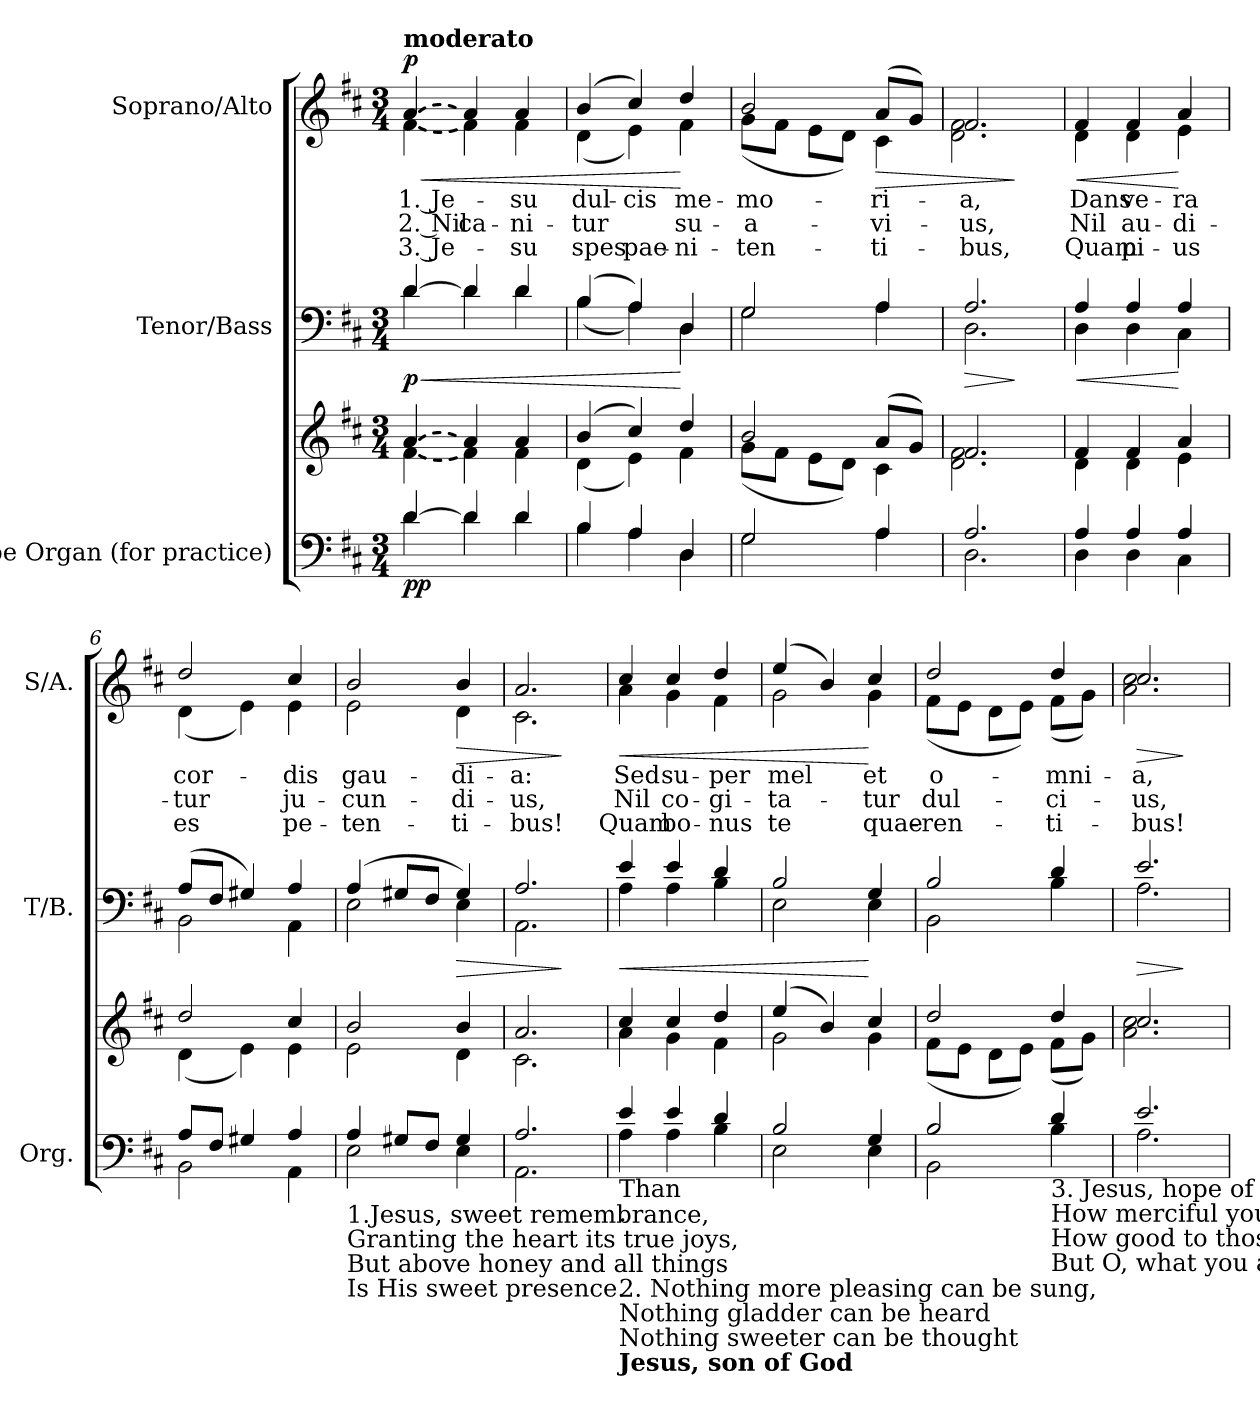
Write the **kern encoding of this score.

**kern	**kern	**dynam	**kern	**dynam	**kern	**text	**text	**text	**dynam
*part3	*part3	*part3	*part2	*part2	*part1	*part1	*part1	*part1	*part1
*staff4	*staff3	*staff3/4	*staff2	*staff2	*staff1	*staff1	*staff1	*staff1	*staff1
*I"Pipe Organ (for practice)	*	*	*I"Tenor/Bass	*	*I"Soprano/Alto	*	*	*	*
*I'Org.	*	*	*I'T/B.	*	*I'S/A.	*	*	*	*
*clefF4	*clefG2	*	*clefF4	*	*clefG2	*	*	*	*
*k[f#c#]	*k[f#c#]	*	*k[f#c#]	*	*k[f#c#]	*	*	*	*
*M3/4	*M3/4	*	*M3/4	*	*M3/4	*	*	*	*
=1	=1	=1	=1	=1	=1	=1	=1	=1	=1
*	*^	*	*	*	*^	*	*	*	*
!	!	!	!	!	!	!LO:TX:a:B:t=moderato	!	!	!	!	!
!	!	!	!	!LO:TX:a:Bi:t=pp	!	!	!	!	!	!	!
!LO:T:dash	!LO:T:dash	!LO:T:dash	!LO:DY:b=2	!LO:T:dash	!LO:HP:b	!LO:T:dash	!LO:T:dash	!LO:LY:b	!LO:LY:b	!LO:LY:b	!LO:HP:b
*^	*	*	*	*^	*	*	*	*	*	*	*
!	!	!	!	!LO:DY:n=1:b	!	!	!LO:DY:n=1:b	!	!	!	!	!	!LO:DY:n=1:b
[4d/	4d\	[4a/	[4f#\	p p	[4d/	4d\	< p	[4a/	[4f#\	1. Je-	2. Nil	3. Je-	< p
!	!	!	!	!	!	!	!	!	!	!	!LO:LY:b	!	!
4d/]	4d\	4a/]	4f#\]	.	4d/]	4d\	.	4a/]	4f#\]	.	ca-	.	.
!	!	!	!	!	!	!	!	!	!	!LO:LY:b	!LO:LY:b	!LO:LY:b	!
4d/	4d\	4a/	4f#\	.	4d/	4d\	.	4a/	4f#\	-su	-ni-	-su	.
=2	=2	=2	=2	=2	=2	=2	=2	=2	=2	=2	=2	=2	=2
!	!	!	!	!	!	!	!	!	!	!LO:LY:b	!LO:LY:b	!LO:LY:b	!
4B/	4B\	(>4b/	(<4d\	.	(>4B/	(<4B\	.	(>4b/	(<4d\	dul-	-tur	spes	.
!	!	!	!	!	!	!	!	!	!	!LO:LY:b	!	!LO:LY:b	!
4A/	4A\	4cc#/)	4e\)	.	4A/)	4A\)	.	4cc#/)	4e\)	-cis	.	pae-	.
!	!	!	!	!	!	!	!	!	!	!LO:LY:b	!LO:LY:b	!LO:LY:b	!
4D/	4D\	4dd/	4f#\	.	4D/	4D\	[	4dd/	4f#\	me-	su-	-ni-	[
=3	=3	=3	=3	=3	=3	=3	=3	=3	=3	=3	=3	=3	=3
!	!	!	!	!	!	!	!	!	!	!LO:LY:b	!LO:LY:b	!LO:LY:b	!
2G/	2G\	2b/	(<8g\L	.	2G/	2G\	.	2b/	(<8g\L	-mo-	-a-	-ten-	.
.	.	.	8f#\J	.	.	.	.	.	8f#\J	.	.	.	.
.	.	.	8e\L	.	.	.	.	.	8e\L	.	.	.	.
.	.	.	8d\J)	.	.	.	.	.	8d\J)	.	.	.	.
!	!	!	!	!	!	!	!	!	!	!LO:LY:b	!LO:LY:b	!LO:LY:b	!LO:HP:b
4A/	4A\	(>8a/L	4c#\	.	4A/	4A\	.	(>8a/L	4c#\	-ri-	-vi-	-ti-	>
.	.	8g/J)	.	.	.	.	.	8g/J)	.	.	.	.	.
=4	=4	=4	=4	=4	=4	=4	=4	=4	=4	=4	=4	=4	=4
!	!	!	!	!	!	!	!LO:HP:b	!	!	!LO:LY:b	!LO:LY:b	!LO:LY:b	!
2.A/	2.D\	2.f#/	2.d\ 2.f#\	.	2.A/	2.D\	>	2.f#/	2.d\ 2.f#\	-a,	-us,	-bus,	.
*v	*v	*	*	*	*v	*v	*	*v	*v	*	*	*	*
*	*v	*v	*	*	*	*	*	*	*	*
.	.	.	.	]	.	.	.	.	]
=5	=5	=5	=5	=5	=5	=5	=5	=5	=5
*^	*^	*	*	*	*	*	*	*	*
!	!	!	!	!	!	!LO:HP:b	!	!LO:LY:b	!LO:LY:b	!LO:LY:b	!LO:HP:b
*	*	*	*	*	*^	*	*^	*	*	*	*
4A/	4D\	4f#/	4d\	.	4A/	4D\	<	4f#/	4d\	Dans	Nil	Quam	<
!	!	!	!	!	!	!	!	!	!	!LO:LY:b	!LO:LY:b	!LO:LY:b	!
4A/	4D\	4f#/	4d\	.	4A/	4D\	.	4f#/	4d\	ve-	au-	pi-	.
!	!	!	!	!	!	!	!	!	!	!LO:LY:b	!LO:LY:b	!LO:LY:b	!
4A/	4C#\	4a/	4e\	.	4A/	4C#\	[	4a/	4e\	-ra	-di-	-us	[
=6	=6	=6	=6	=6	=6	=6	=6	=6	=6	=6	=6	=6	=6
!	!	!	!	!	!	!	!	!	!	!LO:LY:b	!LO:LY:b	!LO:LY:b	!
8A/L	2BB\	2dd/	(<4d\	.	(>8A/L	2BB\	.	2dd/	(<4d\	cor-	-tur	es	.
8F#/J	.	.	.	.	8F#/J	.	.	.	.	.	.	.	.
4G#X/	.	.	4e\)	.	4G#X/)	.	.	.	4e\)	.	.	.	.
!	!	!	!	!	!	!	!	!	!	!LO:LY:b	!LO:LY:b	!LO:LY:b	!
4A/	4AA\	4cc#/	4e\	.	4A/	4AA\	.	4cc#/	4e\	-dis	ju-	pe-	.
!!LO:LB:g=z	!!
=7	=7	=7	=7	=7	=7	=7	=7	=7	=7	=7	=7	=7	=7
!LO:TX:b:t=1.Jesus, sweet remembrance,	!	!	!	!	!	!	!	!	!	!	!	!	!
!LO:TX:b:t=Granting the heart its true joys,	!	!	!	!	!	!	!	!	!	!	!	!	!
!LO:TX:b:t=But above honey and all things	!	!	!	!	!	!	!	!	!	!	!	!	!
!LO:TX:b:t=Is His sweet presence.	!	!	!	!	!	!	!	!	!	!	!	!	!
!	!	!	!	!	!	!	!	!	!	!LO:LY:b	!LO:LY:b	!LO:LY:b	!
4A/	2E\	2b/	2e\	.	(>4A/	2E\	.	2b/	2e\	gau-	-cun-	-ten-	.
8G#X/L	.	.	.	.	8G#X/L	.	.	.	.	.	.	.	.
8F#/J	.	.	.	.	8F#/J	.	.	.	.	.	.	.	.
!	!	!	!	!	!	!	!LO:HP:b	!	!	!LO:LY:b	!LO:LY:b	!LO:LY:b	!LO:HP:b
4G#/	4E\	4b/	4d\	.	4G#/)	4E\	>	4b/	4d\	-di-	-di-	-ti-	>
=8	=8	=8	=8	=8	=8	=8	=8	=8	=8	=8	=8	=8	=8
!	!	!	!	!	!	!	!	!	!	!LO:LY:b	!LO:LY:b	!LO:LY:b	!
2.A/	2.AA\	2.a/	2.c#\	.	2.A/	2.AA\	.	2.a/	2.c#\	-a:	-us,	-bus!	.
*v	*v	*	*	*	*v	*v	*	*v	*v	*	*	*	*
*	*v	*v	*	*	*	*	*	*	*	*
.	.	.	.	]	.	.	.	.	]
=9	=9	=9	=9	=9	=9	=9	=9	=9	=9
*^	*^	*	*	*	*	*	*	*	*
!LO:TX:b:t=2. Nothing more pleasing can be sung,	!	!	!	!	!	!	!	!	!	!	!
!LO:TX:b:t=Nothing gladder can be heard	!	!	!	!	!	!	!	!	!	!	!
!LO:TX:b:t=Nothing sweeter can be thought	!	!	!	!	!	!	!	!	!	!	!
!LO:TX:b:t=Than	!	!	!	!	!	!	!	!	!	!	!
!LO:TX:b:B:t=Jesus, son of God	!	!	!	!	!	!	!	!	!	!	!
!LO:TX:b:t=.	!	!	!	!	!	!	!	!	!	!	!
!	!	!	!	!	!	!LO:HP:b	!	!LO:LY:b	!LO:LY:b	!LO:LY:b	!LO:HP:b
*	*	*	*	*	*^	*	*^	*	*	*	*
4e/	4A\	4cc#/	4a\	.	4e/	4A\	<	4cc#/	4a\	Sed	Nil	Quam	<
!	!	!	!	!	!	!	!	!	!	!LO:LY:b	!LO:LY:b	!LO:LY:b	!
4e/	4A\	4cc#/	4g\	.	4e/	4A\	.	4cc#/	4g\	su-	co-	bo-	.
!	!	!	!	!	!	!	!	!	!	!LO:LY:b	!LO:LY:b	!LO:LY:b	!
4d/	4B\	4dd/	4f#\	.	4d/	4B\	.	4dd/	4f#\	-per	-gi-	-nus	.
=10	=10	=10	=10	=10	=10	=10	=10	=10	=10	=10	=10	=10	=10
!	!	!	!	!	!	!	!	!	!	!LO:LY:b	!LO:LY:b	!LO:LY:b	!
2B/	2E\	(>4ee/	2g\	.	2B/	2E\	.	(>4ee/	2g\	mel	-ta-	te	.
.	.	4b/)	.	.	.	.	.	4b/)	.	.	.	.	.
!	!	!	!	!	!	!	!	!	!	!LO:LY:b	!LO:LY:b	!LO:LY:b	!
4G/	4E\	4cc#/	4g\	.	4G/	4E\	[	4cc#/	4g\	et	-tur	quae-	[
=11	=11	=11	=11	=11	=11	=11	=11	=11	=11	=11	=11	=11	=11
!	!	!	!	!	!	!	!	!	!	!LO:LY:b	!LO:LY:b	!LO:LY:b	!
2B/	2BB\	2dd/	(>8f#\L	.	2B/	2BB\	.	2dd/	(>8f#\L	o-	dul-	-ren-	.
.	.	.	8e\J	.	.	.	.	.	8e\J	.	.	.	.
.	.	.	8d\L	.	.	.	.	.	8d\L	.	.	.	.
.	.	.	8e\J)	.	.	.	.	.	8e\J)	.	.	.	.
!LO:TX:b:t=3. Jesus, hope of the penitent,	!	!	!	!	!	!	!	!	!	!	!	!	!
!LO:TX:b:t=How merciful you are to those who ask,	!	!	!	!	!	!	!	!	!	!	!	!	!
!LO:TX:b:t=How good to those who seek,	!	!	!	!	!	!	!	!	!	!	!	!	!
!LO:TX:b:t=But O, what you are to those who find!	!	!	!	!	!	!	!	!	!	!	!	!	!
!	!	!	!	!	!	!	!	!	!	!LO:LY:b	!LO:LY:b	!LO:LY:b	!
4d/	4B\	4dd/	(>8f#\L	.	4d/	4B\	.	4dd/	(>8f#\L	-mni-	-ci-	-ti-	.
.	.	.	8g\J)	.	.	.	.	.	8g\J)	.	.	.	.
=12	=12	=12	=12	=12	=12	=12	=12	=12	=12	=12	=12	=12	=12
!	!	!	!	!	!	!	!LO:HP:b	!	!	!LO:LY:b	!LO:LY:b	!LO:LY:b	!LO:HP:b
2.e/	2.A\	2.cc#/	2.a\ 2.cc#\	.	2.e/	2.A\	>	2.cc#/	2.a\ 2.cc#\	-a,	-us,	-bus!	>
*v	*v	*	*	*	*v	*v	*	*v	*v	*	*	*	*
*	*v	*v	*	*	*	*	*	*	*	*
.	.	.	.	]	.	.	.	.	]
=	=	=	=	=	=	=	=	=	=
*-	*-	*-	*-	*-	*-	*-	*-	*-	*-
